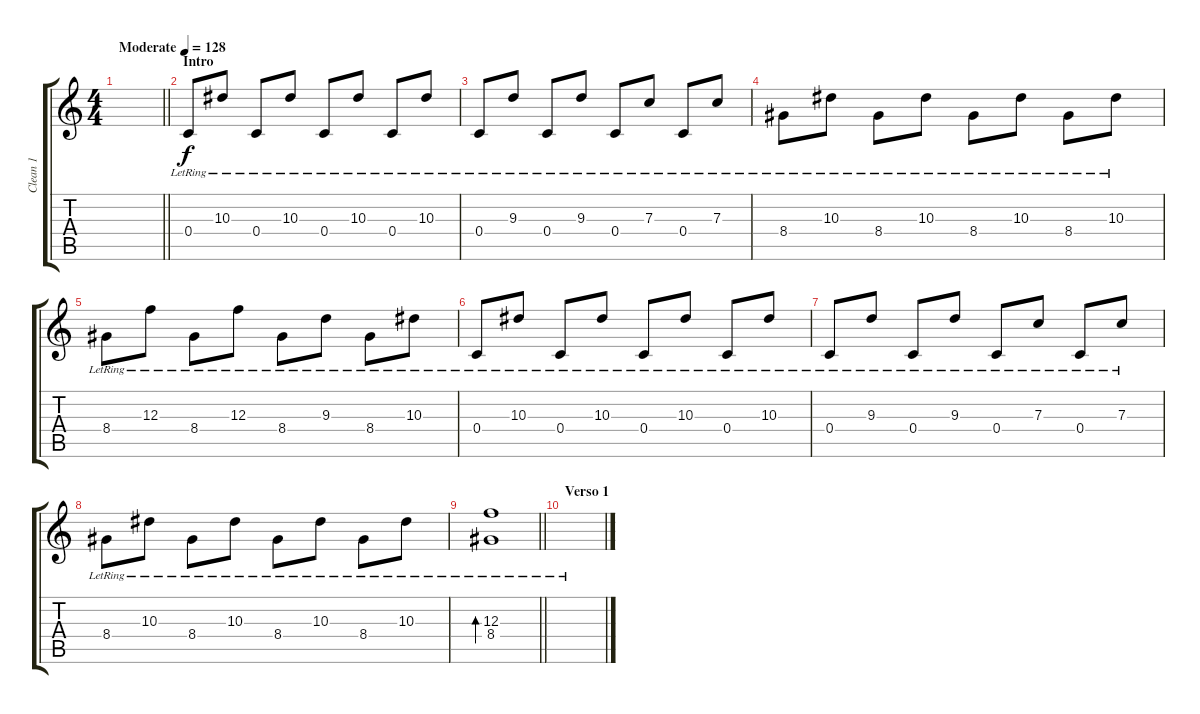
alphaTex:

\track ("Clean 1" "Clean 1") {instrument electricguitarjazz}
\staff {score tabs}
\tuning (D4 A3 F3 C3 G2 C2) {hide}
\ts (4 4)
\tempo (128 "Moderate")
\clef g2
\barLineRight lightlight
\ks c
|
\section ("" "Intro")
0.4{lr}.8 10.3{lr}.8 0.4{lr}.8 10.3{lr}.8 0.4{lr}.8 10.3{lr}.8 0.4{lr}.8 10.3{lr}.8 |
0.4{lr}.8 9.3{lr}.8 0.4{lr}.8 9.3{lr}.8 0.4{lr}.8 7.3{lr}.8 0.4{lr}.8 7.3{lr}.8 |
8.4{lr}.8 10.3{lr}.8 8.4{lr}.8 10.3{lr}.8 8.4{lr}.8 10.3{lr}.8 8.4{lr}.8 10.3{lr}.8 |
8.4{lr}.8 12.3{lr}.8 8.4{lr}.8 12.3{lr}.8 8.4{lr}.8 9.3{lr}.8 8.4{lr}.8 10.3{lr}.8 |
0.4{lr}.8 10.3{lr}.8 0.4{lr}.8 10.3{lr}.8 0.4{lr}.8 10.3{lr}.8 0.4{lr}.8 10.3{lr}.8 |
0.4{lr}.8 9.3{lr}.8 0.4{lr}.8 9.3{lr}.8 0.4{lr}.8 7.3{lr}.8 0.4{lr}.8 7.3{lr}.8 |
8.4{lr}.8 10.3{lr}.8 8.4{lr}.8 10.3{lr}.8 8.4{lr}.8 10.3{lr}.8 8.4{lr}.8 10.3{lr}.8 |
\barLineRight lightlight
(12.3 8.4{lr}).1{bd 240} |
\section ("" "Verso 1")
